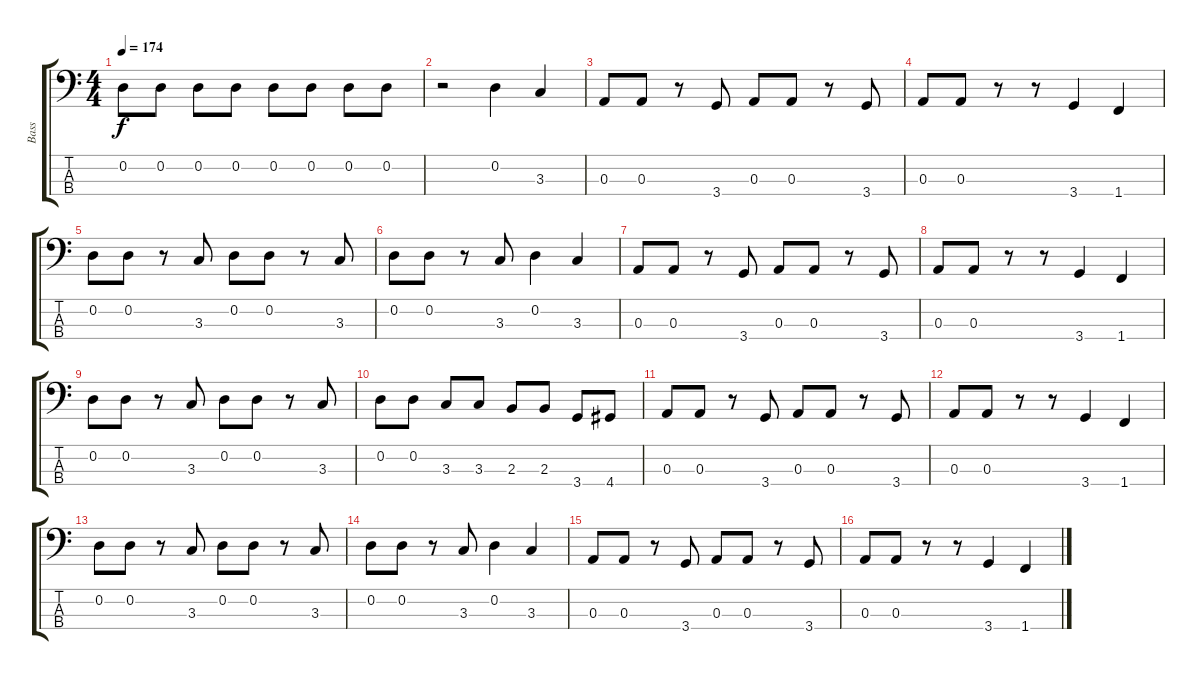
\track ("Bass" "Bass") {instrument electricbassfinger}
\staff {score tabs}
\tuning (G2 D2 A1 E1) {hide}
\ts (4 4)
\tempo 174
\clef f4
\ks c
0.2.8{dy f} 0.2.8 0.2.8 0.2.8 0.2.8 0.2.8 0.2.8 0.2.8 |
r.2 0.2.4 3.3.4 |
0.3.8 0.3.8 r.8 3.4.8 0.3.8 0.3.8 r.8 3.4.8 |
0.3.8 0.3.8 r.8 r.8 3.4.4 1.4.4 |
0.2.8 0.2.8 r.8 3.3.8 0.2.8 0.2.8 r.8 3.3.8 |
0.2.8 0.2.8 r.8 3.3.8 0.2.4 3.3.4 |
0.3.8 0.3.8 r.8 3.4.8 0.3.8 0.3.8 r.8 3.4.8 |
0.3.8 0.3.8 r.8 r.8 3.4.4 1.4.4 |
0.2.8 0.2.8 r.8 3.3.8 0.2.8 0.2.8 r.8 3.3.8 |
0.2.8 0.2.8 3.3.8 3.3.8 2.3.8 2.3.8 3.4.8 4.4.8 |
0.3.8 0.3.8 r.8 3.4.8 0.3.8 0.3.8 r.8 3.4.8 |
0.3.8 0.3.8 r.8 r.8 3.4.4 1.4.4 |
0.2.8 0.2.8 r.8 3.3.8 0.2.8 0.2.8 r.8 3.3.8 |
0.2.8 0.2.8 r.8 3.3.8 0.2.4 3.3.4 |
0.3.8 0.3.8 r.8 3.4.8 0.3.8 0.3.8 r.8 3.4.8 |
0.3.8 0.3.8 r.8 r.8 3.4.4 1.4.4
